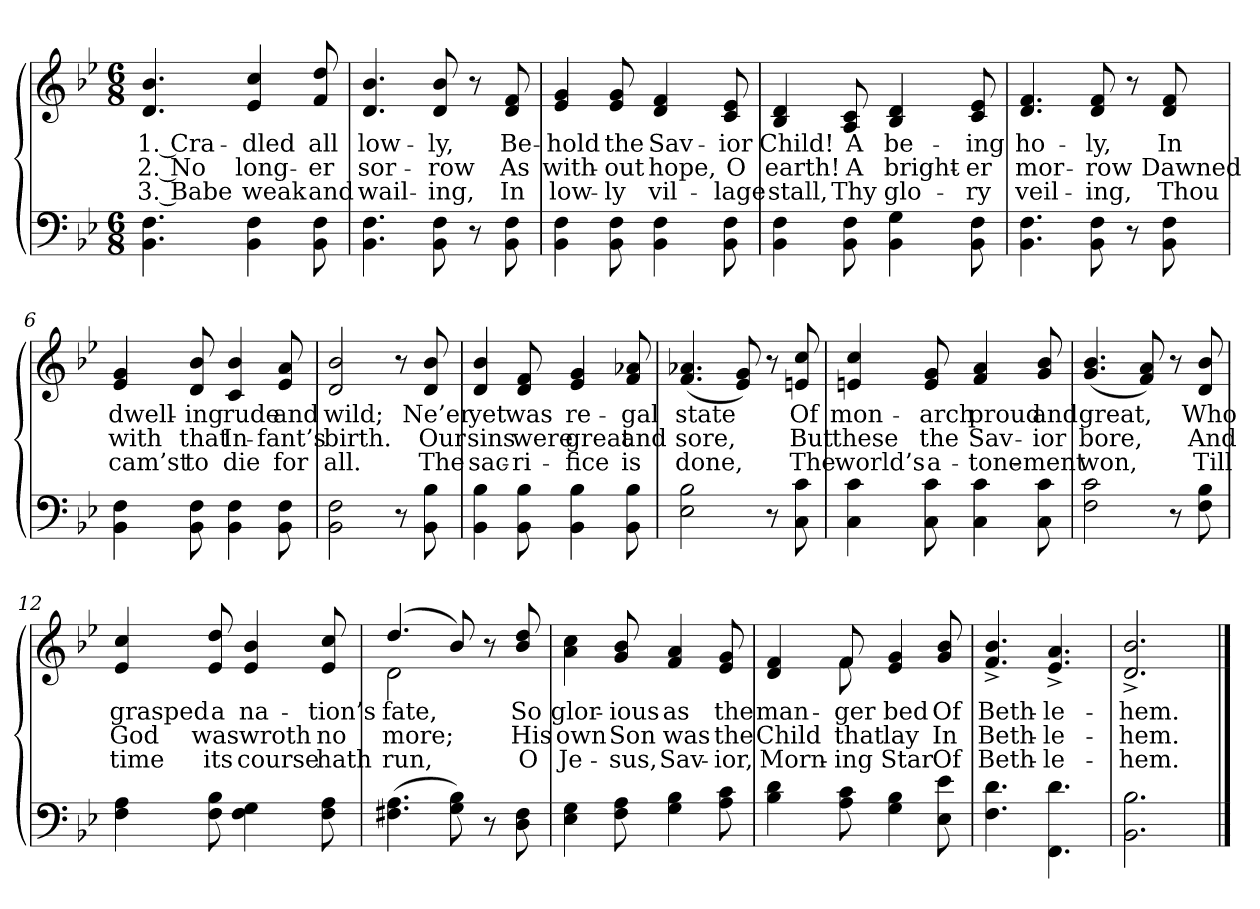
**kern	**kern	**text	**text	**text
*part2	*part1	*part1	*part1	*part1
*staff2	*staff1	*staff1	*staff1	*staff1
*clefF4	*clefG2	*	*	*
*k[b-e-]	*k[b-e-]	*	*	*
*B-:	*B-:	*	*	*
*M6/8	*M6/8	*	*	*
*MM105	*MM105	*	*	*
=1	=1	=1	=1	=1
!	!	!LO:LY:b	!LO:LY:b	!LO:LY:b
4.BB-\ 4.F\	4.d/ 4.b-/	1. Cra-	2. No	3. Babe
!	!	!LO:LY:b	!LO:LY:b	!LO:LY:b
4BB-\ 4F\	4e-/ 4cc/	-dled	long-	weak
!	!	!LO:LY:b	!LO:LY:b	!LO:LY:b
8BB-\ 8F\	8f/ 8dd/	all	-er	and
=2	=2	=2	=2	=2
!	!	!LO:LY:b	!LO:LY:b	!LO:LY:b
4.BB-\ 4.F\	4.d/ 4.b-/	low-	sor-	wail-
!	!	!LO:LY:b	!LO:LY:b	!LO:LY:b
8BB-\ 8F\	8d/ 8b-/	-ly,	-row	-ing,
8r	8r	.	.	.
!	!	!LO:LY:b	!LO:LY:b	!LO:LY:b
8BB-\ 8F\	8d/ 8f/	Be-	As	In
=3	=3	=3	=3	=3
!	!	!LO:LY:b	!LO:LY:b	!LO:LY:b
4BB-\ 4F\	4e-/ 4g/	-hold	with-	low-
!	!	!LO:LY:b	!LO:LY:b	!LO:LY:b
8BB-\ 8F\	8e-/ 8g/	the	-out	-ly
!	!	!LO:LY:b	!LO:LY:b	!LO:LY:b
4BB-\ 4F\	4d/ 4f/	Sav-	hope,	vil-
!	!	!LO:LY:b	!LO:LY:b	!LO:LY:b
8BB-\ 8F\	8c/ 8e-/	-ior	O	-lage
=4	=4	=4	=4	=4
!	!	!LO:LY:b	!LO:LY:b	!LO:LY:b
4BB-\ 4F\	4B-/ 4d/	Child!	earth!	stall,
!	!	!LO:LY:b	!LO:LY:b	!LO:LY:b
8BB-\ 8F\	8A/ 8c/	A	A	Thy
!	!	!LO:LY:b	!LO:LY:b	!LO:LY:b
4BB-\ 4G\	4B-/ 4d/	be-	bright-	glo-
!	!	!LO:LY:b	!LO:LY:b	!LO:LY:b
8BB-\ 8F\	8c/ 8e-/	-ing	-er	-ry
=5	=5	=5	=5	=5
!	!	!LO:LY:b	!LO:LY:b	!LO:LY:b
4.BB-\ 4.F\	4.d/ 4.f/	ho-	mor-	veil-
!	!	!LO:LY:b	!LO:LY:b	!LO:LY:b
8BB-\ 8F\	8d/ 8f/	-ly,	-row	-ing,
8r	8r	.	.	.
!	!	!LO:LY:b	!LO:LY:b	!LO:LY:b
8BB-\ 8F\	8d/ 8f/	In	Dawned	Thou
!!LO:LB:g=z
=6	=6	=6	=6	=6
!	!	!LO:LY:b	!LO:LY:b	!LO:LY:b
4BB-\ 4F\	4e-/ 4g/	dwell-	with	cam’st
!	!	!LO:LY:b	!LO:LY:b	!LO:LY:b
8BB-\ 8F\	8d/ 8b-/	-ing	that	to
!	!	!LO:LY:b	!LO:LY:b	!LO:LY:b
4BB-\ 4F\	4c/ 4b-/	rude	In-	die
!	!	!LO:LY:b	!LO:LY:b	!LO:LY:b
8BB-\ 8F\	8e-/ 8a/	and	-fant’s	for
=7	=7	=7	=7	=7
!	!	!LO:LY:b	!LO:LY:b	!LO:LY:b
2BB-\ 2F\	2d/ 2b-/	wild;	birth.	all.
8r	8r	.	.	.
!	!	!LO:LY:b	!LO:LY:b	!LO:LY:b
8BB-\ 8B-\	8d/ 8b-/	Ne’er	Our	The
=8	=8	=8	=8	=8
!	!	!LO:LY:b	!LO:LY:b	!LO:LY:b
4BB-\ 4B-\	4d/ 4b-/	yet	sins	sac-
!	!	!LO:LY:b	!LO:LY:b	!LO:LY:b
8BB-\ 8B-\	8d/ 8f/	was	were	-ri-
!	!	!LO:LY:b	!LO:LY:b	!LO:LY:b
4BB-\ 4B-\	4e-/ 4g/	re-	great	-fice
!	!	!LO:LY:b	!LO:LY:b	!LO:LY:b
8BB-\ 8B-\	8f/ 8a-X/	-gal	and	is
=9	=9	=9	=9	=9
!	!	!LO:LY:b	!LO:LY:b	!LO:LY:b
2E-\ 2B-\	(<4.f/ 4.a-X/	state	sore,	done,
.	8e-/ 8g/)	.	.	.
8r	8r	.	.	.
!	!	!LO:LY:b	!LO:LY:b	!LO:LY:b
8C\ 8c\	8en/ 8cc/	Of	But	The
=10	=10	=10	=10	=10
!	!	!LO:LY:b	!LO:LY:b	!LO:LY:b
4C\ 4c\	4en/ 4cc/	mon-	these	world’s
!	!	!LO:LY:b	!LO:LY:b	!LO:LY:b
8C\ 8c\	8e/ 8g/	-arch	the	a-
!	!	!LO:LY:b	!LO:LY:b	!LO:LY:b
4C\ 4c\	4f/ 4a/	proud	Sav-	-tone-
!	!	!LO:LY:b	!LO:LY:b	!LO:LY:b
8C\ 8c\	8g/ 8b-/	and	-ior	-ment
!!LO:LB:g=z
=11	=11	=11	=11	=11
!	!	!LO:LY:b	!LO:LY:b	!LO:LY:b
2F\ 2c\	(<4.g/ 4.b-/	great,	bore,	won,
.	8f/ 8a/)	.	.	.
8r	8r	.	.	.
!	!	!LO:LY:b	!LO:LY:b	!LO:LY:b
8F\ 8B-\	8d/ 8b-/	Who	And	Till
=12	=12	=12	=12	=12
!	!	!LO:LY:b	!LO:LY:b	!LO:LY:b
4F\ 4A\	4e-/ 4cc/	grasped	God	time
!	!	!LO:LY:b	!LO:LY:b	!LO:LY:b
8F\ 8B-\	8e-/ 8dd/	a	was	its
!	!	!LO:LY:b	!LO:LY:b	!LO:LY:b
4F\ 4G\	4e-/ 4b-/	na-	wroth	course
!	!	!LO:LY:b	!LO:LY:b	!LO:LY:b
8F\ 8A\	8e-/ 8cc/	-tion’s	no	hath
=13	=13	=13	=13	=13
!	!	!LO:LY:b	!LO:LY:b	!LO:LY:b
*	*^	*	*	*
(>4.F#X\ 4.A\	(>4.dd/	2d\	fate,	more;	run,
8G\ 8B-\)	8b-/)	.	.	.	.
8r	8r	4ryy	.	.	.
!	!	!	!LO:LY:b	!LO:LY:b	!LO:LY:b
8D\ 8F#\	8b-/ 8dd/	.	So	His	O
*	*v	*v	*	*	*
=14	=14	=14	=14	=14
!	!	!LO:LY:b	!LO:LY:b	!LO:LY:b
4E-\ 4G\	4a\ 4cc\	glor-	own	Je-
!	!	!LO:LY:b	!LO:LY:b	!LO:LY:b
8F\ 8A\	8g/ 8b-/	-ious	Son	-sus,
!	!	!LO:LY:b	!LO:LY:b	!LO:LY:b
4G\ 4B-\	4f/ 4a/	as	was	Sav-
!	!	!LO:LY:b	!LO:LY:b	!LO:LY:b
8A\ 8c\	8e-/ 8g/	the	the	-ior,
=15	=15	=15	=15	=15
!	!	!LO:LY:b	!LO:LY:b	!LO:LY:b
*	*^	*	*	*
4B-\ 4d\	4d/ 4f/	4ryy	man-	Child	Morn-
!	!	!	!LO:LY:b	!LO:LY:b	!LO:LY:b
8A\ 8c\	8f/	8f\	-ger	that	-ing
!	!	!	!LO:LY:b	!LO:LY:b	!LO:LY:b
4G\ 4B-\	4e-/ 4g/	4.ryy	bed	lay	Star
!	!	!	!LO:LY:b	!LO:LY:b	!LO:LY:b
8E-\ 8e-\	8g/ 8b-/	.	Of	In	Of
*	*v	*v	*	*	*
!!LO:LB:g=z
=16	=16	=16	=16	=16
!	!	!LO:LY:b	!LO:LY:b	!LO:LY:b
4.F\ 4.d\	4.f/^ 4.b-/^	Beth-	Beth-	Beth-
!	!	!LO:LY:b	!LO:LY:b	!LO:LY:b
4.FF\ 4.d\	4.e-/^ 4.a/^	-le-	-le-	-le-
=17	=17	=17	=17	=17
!	!	!LO:LY:b	!LO:LY:b	!LO:LY:b
2.BB-\ 2.B-\	2.d/^ 2.b-/^	-hem.	-hem.	-hem.
==	==	==	==	==
*-	*-	*-	*-	*-
